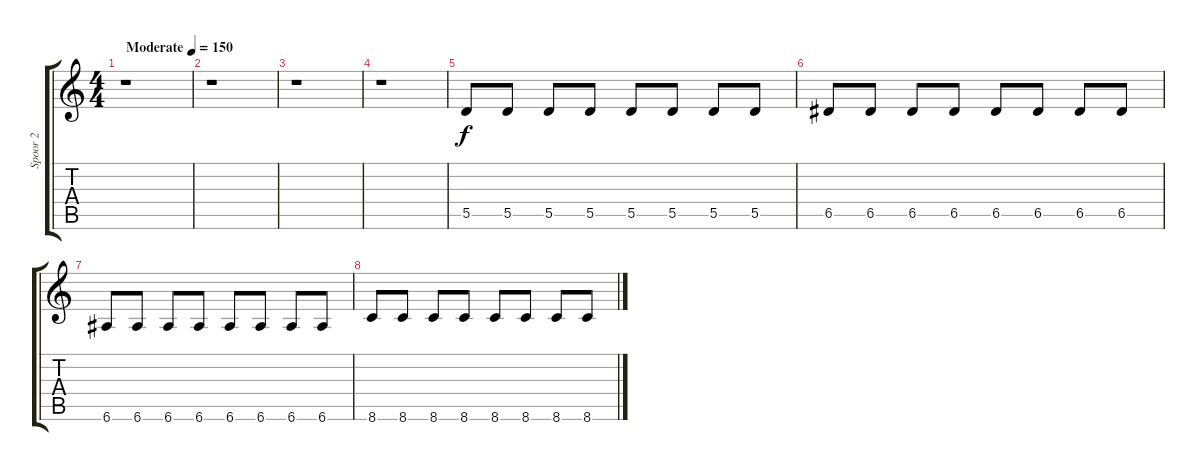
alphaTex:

\track ("Spoor 2" "Spoor 2") {instrument slapbass2}
\staff {score tabs}
\tuning (E4 B3 G3 D3 A2 E2) {hide}
\ts (4 4)
\tempo (150 "Moderate")
\clef g2
\ks c
r.1{dy f instrument slapbass2} |
r.1 |
r.1 |
r.1 |
5.5.8 5.5.8 5.5.8 5.5.8 5.5.8 5.5.8 5.5.8 5.5.8 |
6.5.8 6.5.8 6.5.8 6.5.8 6.5.8 6.5.8 6.5.8 6.5.8 |
6.6.8 6.6.8 6.6.8 6.6.8 6.6.8 6.6.8 6.6.8 6.6.8 |
8.6.8 8.6.8 8.6.8 8.6.8 8.6.8 8.6.8 8.6.8 8.6.8
